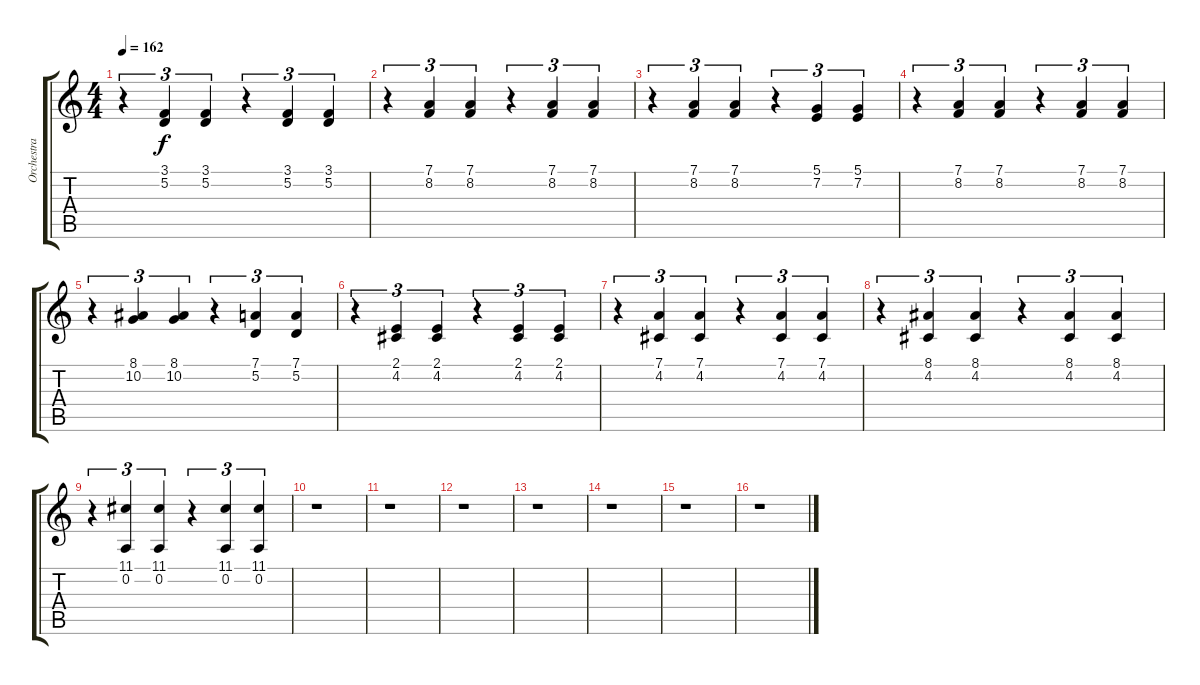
\track ("Orchestra" "Orchestra") {instrument pizzicatostrings}
\staff {score tabs}
\tuning (D4 A3 F3 C3 G2 C2) {hide}
\ts (4 4)
\tempo 162
\clef g2
\ks c
r.4{tu (3 2) dy f} (3.1 5.2).4{tu (3 2)} (3.1 5.2).4{tu (3 2)} r.4{tu (3 2)} (3.1 5.2).4{tu (3 2)} (3.1 5.2).4{tu (3 2)} |
r.4{tu (3 2)} (7.1 8.2).4{tu (3 2)} (7.1 8.2).4{tu (3 2)} r.4{tu (3 2)} (7.1 8.2).4{tu (3 2)} (7.1 8.2).4{tu (3 2)} |
r.4{tu (3 2)} (7.1 8.2).4{tu (3 2)} (7.1 8.2).4{tu (3 2)} r.4{tu (3 2)} (5.1 7.2).4{tu (3 2)} (5.1 7.2).4{tu (3 2)} |
r.4{tu (3 2)} (7.1 8.2).4{tu (3 2)} (7.1 8.2).4{tu (3 2)} r.4{tu (3 2)} (7.1 8.2).4{tu (3 2)} (7.1 8.2).4{tu (3 2)} |
r.4{tu (3 2)} (8.1 10.2).4{tu (3 2)} (8.1 10.2).4{tu (3 2)} r.4{tu (3 2)} (7.1 5.2).4{tu (3 2)} (7.1 5.2).4{tu (3 2)} |
r.4{tu (3 2)} (2.1 4.2).4{tu (3 2)} (2.1 4.2).4{tu (3 2)} r.4{tu (3 2)} (2.1 4.2).4{tu (3 2)} (2.1 4.2).4{tu (3 2)} |
r.4{tu (3 2)} (7.1 4.2).4{tu (3 2)} (7.1 4.2).4{tu (3 2)} r.4{tu (3 2)} (7.1 4.2).4{tu (3 2)} (7.1 4.2).4{tu (3 2)} |
r.4{tu (3 2)} (8.1 4.2).4{tu (3 2)} (8.1 4.2).4{tu (3 2)} r.4{tu (3 2)} (8.1 4.2).4{tu (3 2)} (8.1 4.2).4{tu (3 2)} |
r.4{tu (3 2)} (11.1 0.2).4{tu (3 2)} (11.1 0.2).4{tu (3 2)} r.4{tu (3 2)} (11.1 0.2).4{tu (3 2)} (11.1 0.2).4{tu (3 2)} |
r.1 |
r.1 |
r.1 |
r.1 |
r.1 |
r.1 |
r.1
